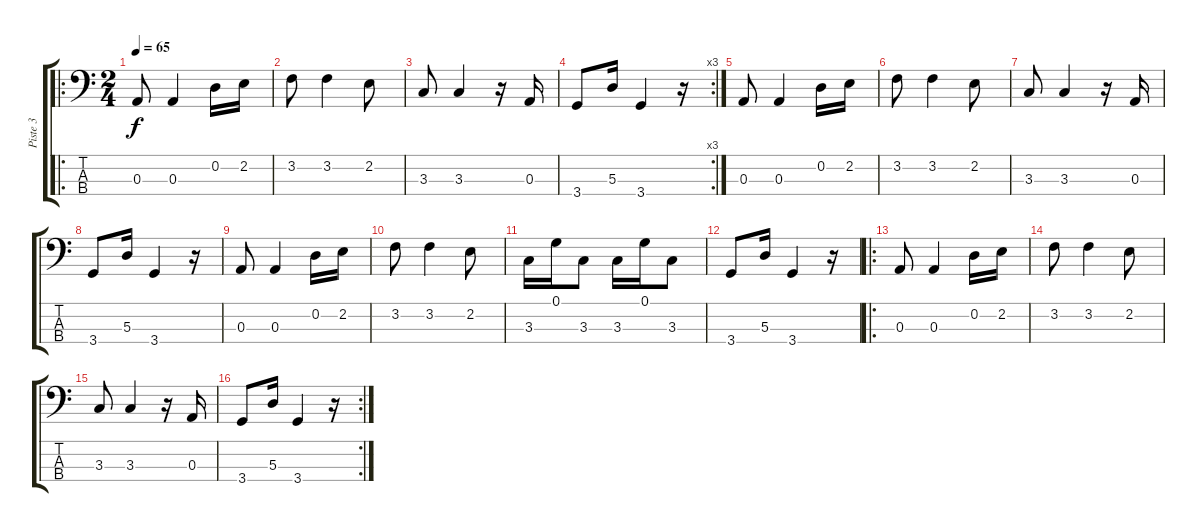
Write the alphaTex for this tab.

\track ("Piste 3" "Piste 3") {instrument electricbassfinger}
\staff {score tabs}
\tuning (G2 D2 A1 E1) {hide}
\ro
\ts (2 4)
\tempo 65
\clef f4
\ks c
0.3.8{dy f} 0.3.4 0.2.16 2.2.16 |
3.2.8 3.2.4 2.2.8 |
3.3.8 3.3.4 r.16 0.3.16 |
\rc 3
3.4.8 5.3.16 3.4.4 r.16 |
0.3.8 0.3.4 0.2.16 2.2.16 |
3.2.8 3.2.4 2.2.8 |
3.3.8 3.3.4 r.16 0.3.16 |
3.4.8 5.3.16 3.4.4 r.16 |
0.3.8 0.3.4 0.2.16 2.2.16 |
3.2.8 3.2.4 2.2.8 |
3.3.16 0.1.16 3.3.8 3.3.16 0.1.16 3.3.8 |
3.4.8 5.3.16 3.4.4 r.16 |
\ro
0.3.8 0.3.4 0.2.16 2.2.16 |
3.2.8 3.2.4 2.2.8 |
3.3.8 3.3.4 r.16 0.3.16 |
\rc 2
3.4.8 5.3.16 3.4.4 r.16
